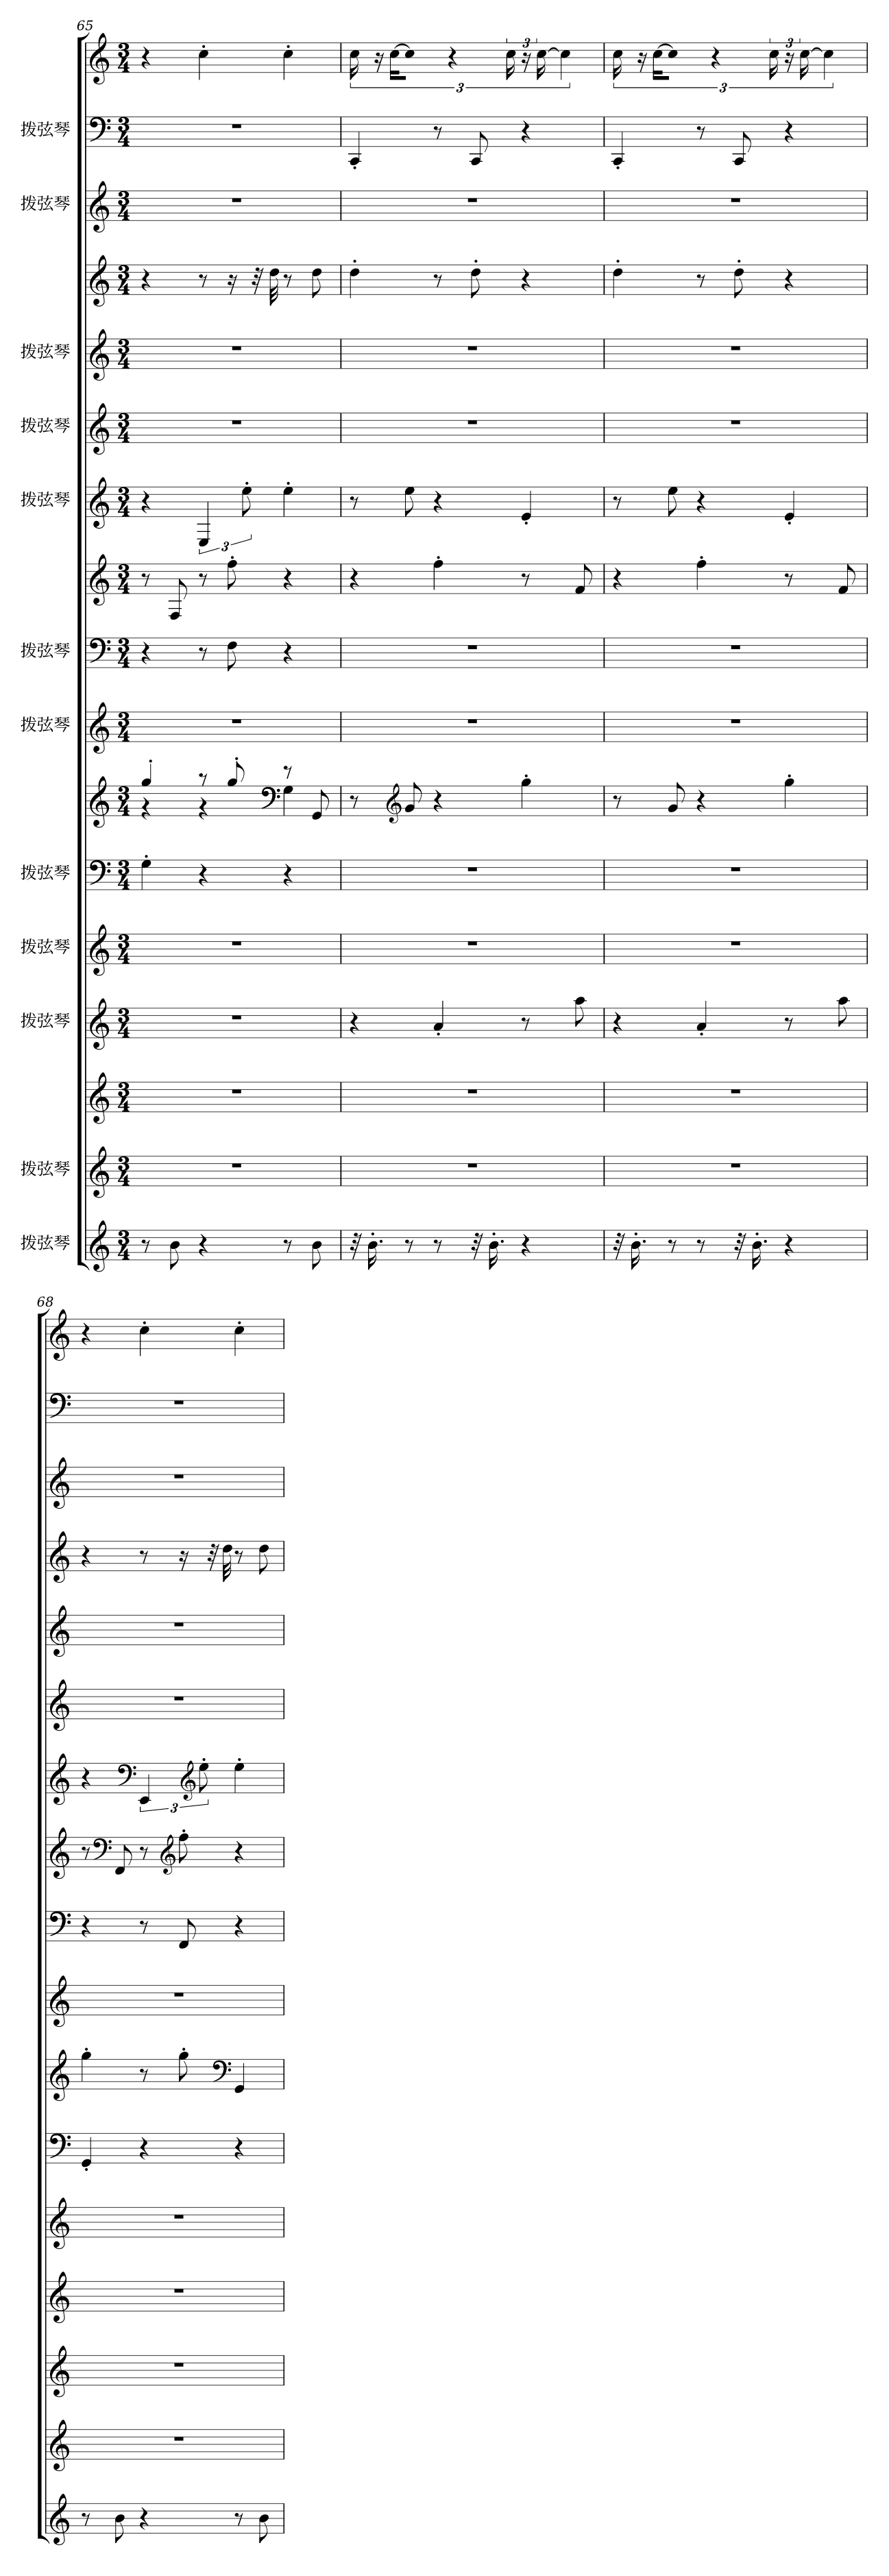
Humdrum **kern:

**kern	**kern	**kern	**kern	**kern	**kern	**kern	**kern	**kern	**kern	**kern	**kern	**kern	**kern	**kern	**kern	**kern
*part12	*part11	*part11	*part10	*part9	*part8	*part8	*part7	*part6	*part6	*part5	*part4	*part3	*part3	*part2	*part1	*part1
*staff17	*staff16	*staff15	*staff14	*staff13	*staff12	*staff11	*staff10	*staff9	*staff8	*staff7	*staff6	*staff5	*staff4	*staff3	*staff2	*staff1
*I"拨弦琴	*I"拨弦琴	*	*I"拨弦琴	*I"拨弦琴	*I"拨弦琴	*	*I"拨弦琴	*I"拨弦琴	*	*I"拨弦琴	*I"拨弦琴	*I"拨弦琴	*	*I"拨弦琴	*I"拨弦琴	*
*clefG2	*clefG2	*clefG2	*clefG2	*clefG2	*clefF4	*clefG2	*clefG2	*clefF4	*clefG2	*clefG2	*clefG2	*clefG2	*clefG2	*clefG2	*clefF4	*clefG2
*k[]	*k[]	*k[]	*k[]	*k[]	*k[]	*k[]	*k[]	*k[]	*k[]	*k[]	*k[]	*k[]	*k[]	*k[]	*k[]	*k[]
*M3/4	*M3/4	*M3/4	*M3/4	*M3/4	*M3/4	*M3/4	*M3/4	*M3/4	*M3/4	*M3/4	*M3/4	*M3/4	*M3/4	*M3/4	*M3/4	*M3/4
=65	=65	=65	=65	=65	=65	=65	=65	=65	=65	=65	=65	=65	=65	=65	=65	=65
*	*	*	*	*	*	*^	*	*	*	*	*	*	*	*	*	*
8r	2.r	2.r	2.r	2.r	4G'\	4gg'/	4r	2.r	4r	8r	4r	2.r	2.r	4r	2.r	2.r	4r
8b\	.	.	.	.	.	.	.	.	.	8F/	.	.	.	.	.	.	.
4r	.	.	.	.	4r	8r	4r	.	8r	8r	6E/	.	.	8r	.	.	4cc'\
.	.	.	.	.	.	8gg'/	.	.	8F\	8ff'\	.	.	.	16r	.	.	.
.	.	.	.	.	.	.	.	.	.	.	12ee'\	.	.	.	.	.	.
.	.	.	.	.	.	.	.	.	.	.	.	.	.	32r	.	.	.
.	.	.	.	.	.	.	.	.	.	.	.	.	.	32dd\	.	.	.
*	*	*	*	*	*	*clefF4	*	*	*	*	*	*	*	*	*	*	*
8r	.	.	.	.	4r	8r	4G\	.	4r	4r	4ee'\	.	.	8r	.	.	4cc'\
8b\	.	.	.	.	.	8GG/	.	.	.	.	.	.	.	8dd\	.	.	.
*	*	*	*	*	*	*v	*v	*	*	*	*	*	*	*	*	*	*
!!LO:PB:g=z
=66	=66	=66	=66	=66	=66	=66	=66	=66	=66	=66	=66	=66	=66	=66	=66	=66
32r	2.r	2.r	4r	2.r	2.r	8r	2.r	2.r	4r	8r	2.r	2.r	4dd'\	2.r	4CC'/	24cc\
16.b'\	.	.	.	.	.	.	.	.	.	.	.	.	.	.	.	.
.	.	.	.	.	.	.	.	.	.	.	.	.	.	.	.	24r
.	.	.	.	.	.	.	.	.	.	.	.	.	.	.	.	[24cc\KL
*	*	*	*	*	*	*clefG2	*	*	*	*	*	*	*	*	*	*
8r	.	.	.	.	.	8g/	.	.	.	8ee\	.	.	.	.	.	8cc\J]
8r	.	.	4a'/	.	.	4r	.	.	4ff'\	4r	.	.	8r	.	8r	8r
32r	.	.	.	.	.	.	.	.	.	.	.	.	8dd'\	.	8CC/	24cc\
16.b'\	.	.	.	.	.	.	.	.	.	.	.	.	.	.	.	.
.	.	.	.	.	.	.	.	.	.	.	.	.	.	.	.	24r
.	.	.	.	.	.	.	.	.	.	.	.	.	.	.	.	[24cc\
4r	.	.	8r	.	.	4gg'\	.	.	8r	4e'/	.	.	4r	.	4r	4cc\]
.	.	.	8aa\	.	.	.	.	.	8f/	.	.	.	.	.	.	.
=67	=67	=67	=67	=67	=67	=67	=67	=67	=67	=67	=67	=67	=67	=67	=67	=67
32r	2.r	2.r	4r	2.r	2.r	8r	2.r	2.r	4r	8r	2.r	2.r	4dd'\	2.r	4CC'/	24cc\
16.b'\	.	.	.	.	.	.	.	.	.	.	.	.	.	.	.	.
.	.	.	.	.	.	.	.	.	.	.	.	.	.	.	.	24r
.	.	.	.	.	.	.	.	.	.	.	.	.	.	.	.	[24cc\KL
8r	.	.	.	.	.	8g/	.	.	.	8ee\	.	.	.	.	.	8cc\J]
8r	.	.	4a'/	.	.	4r	.	.	4ff'\	4r	.	.	8r	.	8r	8r
32r	.	.	.	.	.	.	.	.	.	.	.	.	8dd'\	.	8CC/	24cc\
16.b'\	.	.	.	.	.	.	.	.	.	.	.	.	.	.	.	.
.	.	.	.	.	.	.	.	.	.	.	.	.	.	.	.	24r
.	.	.	.	.	.	.	.	.	.	.	.	.	.	.	.	[24cc\
4r	.	.	8r	.	.	4gg'\	.	.	8r	4e'/	.	.	4r	.	4r	4cc\]
.	.	.	8aa\	.	.	.	.	.	8f/	.	.	.	.	.	.	.
=68	=68	=68	=68	=68	=68	=68	=68	=68	=68	=68	=68	=68	=68	=68	=68	=68
8r	2.r	2.r	2.r	2.r	4GG'/	4gg'\	2.r	4r	8r	4r	2.r	2.r	4r	2.r	2.r	4r
*	*	*	*	*	*	*	*	*	*clefF4	*	*	*	*	*	*	*
8b\	.	.	.	.	.	.	.	.	8FF/	.	.	.	.	.	.	.
*	*	*	*	*	*	*	*	*	*	*clefF4	*	*	*	*	*	*
4r	.	.	.	.	4r	8r	.	8r	8r	6EE/	.	.	8r	.	.	4cc'\
*	*	*	*	*	*	*	*	*	*clefG2	*	*	*	*	*	*	*
.	.	.	.	.	.	8gg'\	.	8FF/	8ff'\	.	.	.	16r	.	.	.
*	*	*	*	*	*	*	*	*	*	*clefG2	*	*	*	*	*	*
.	.	.	.	.	.	.	.	.	.	12ee'\	.	.	.	.	.	.
.	.	.	.	.	.	.	.	.	.	.	.	.	32r	.	.	.
.	.	.	.	.	.	.	.	.	.	.	.	.	32dd\	.	.	.
*	*	*	*	*	*	*clefF4	*	*	*	*	*	*	*	*	*	*
8r	.	.	.	.	4r	4GG/	.	4r	4r	4ee'\	.	.	8r	.	.	4cc'\
8b\	.	.	.	.	.	.	.	.	.	.	.	.	8dd\	.	.	.
=	=	=	=	=	=	=	=	=	=	=	=	=	=	=	=	=
*-	*-	*-	*-	*-	*-	*-	*-	*-	*-	*-	*-	*-	*-	*-	*-	*-
